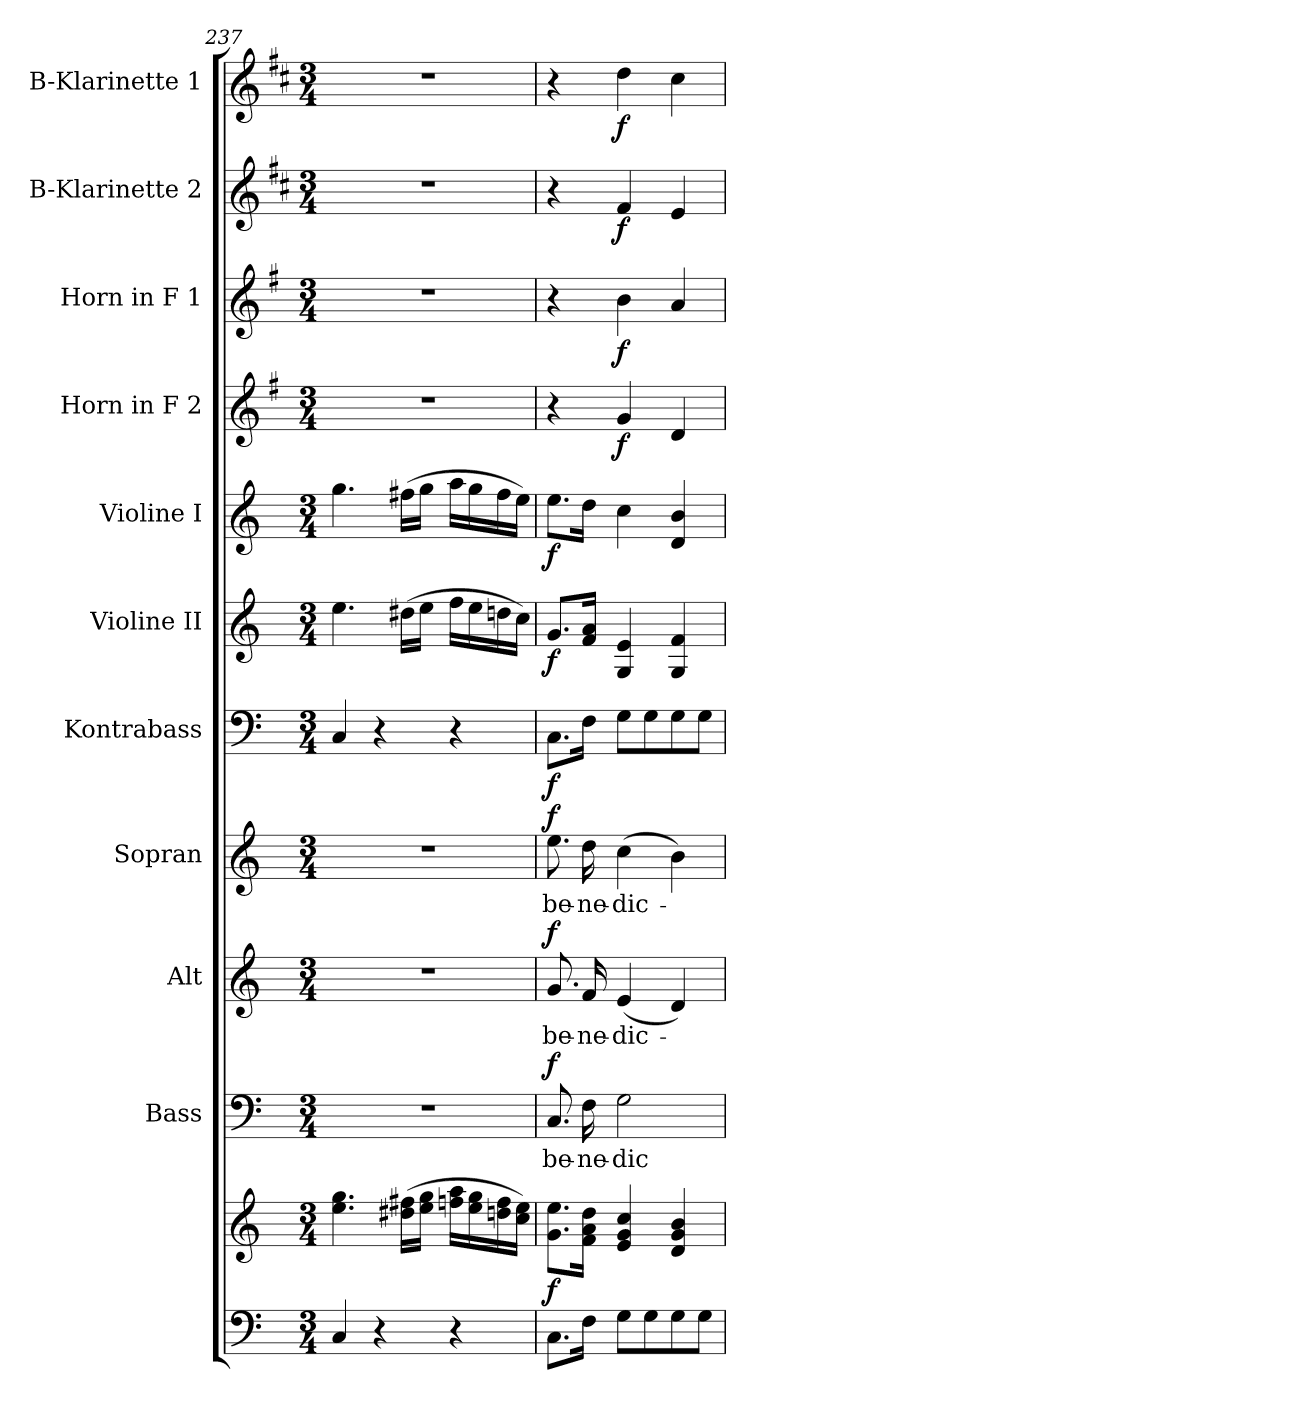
**kern	**kern	**dynam	**kern	**text	**dynam	**kern	**text	**dynam	**kern	**text	**dynam	**kern	**dynam	**kern	**dynam	**kern	**dynam	**kern	**dynam	**kern	**dynam	**kern	**dynam	**kern	**dynam
*part11	*part11	*part11	*part10	*part10	*part10	*part9	*part9	*part9	*part8	*part8	*part8	*part7	*part7	*part6	*part6	*part5	*part5	*part4	*part4	*part3	*part3	*part2	*part2	*part1	*part1
*staff12	*staff11	*staff11/12	*staff10	*staff10	*staff10	*staff9	*staff9	*staff9	*staff8	*staff8	*staff8	*staff7	*staff7	*staff6	*staff6	*staff5	*staff5	*staff4	*staff4	*staff3	*staff3	*staff2	*staff2	*staff1	*staff1
*	*	*	*I"Bass	*	*	*I"Alt	*	*	*I"Sopran	*	*	*I"Kontrabass	*	*I"Violine II	*	*I"Violine I	*	*I"Horn in F 2	*	*I"Horn in F 1	*	*I"B-Klarinette 2	*	*I"B-Klarinette 1	*
*	*	*	*I'B.	*	*	*I'A.	*	*	*I'S.	*	*	*I'Kb.	*	*I'Vl. II	*	*I'Vl. I	*	*	*	*	*	*I'B Kl. 2	*	*I'B Kl. 1	*
*clefF4	*clefG2	*	*clefF4	*	*	*clefG2	*	*	*clefG2	*	*	*clefF4	*	*clefG2	*	*clefG2	*	*clefG2	*	*clefG2	*	*clefG2	*	*clefG2	*
*	*	*	*	*	*	*	*	*	*	*	*	*ITrd7c12	*	*	*	*	*	*ITrd4c7	*	*ITrd4c7	*	*ITrd1c2	*	*ITrd1c2	*
*k[]	*k[]	*	*k[]	*	*	*k[]	*	*	*k[]	*	*	*k[]	*	*k[]	*	*k[]	*	*k[]	*	*k[]	*	*k[]	*	*k[]	*
*C:	*C:	*	*C:	*	*	*C:	*	*	*C:	*	*	*C:	*	*C:	*	*C:	*	*C:	*	*C:	*	*C:	*	*C:	*
*M3/4	*M3/4	*	*M3/4	*	*	*M3/4	*	*	*M3/4	*	*	*M3/4	*	*M3/4	*	*M3/4	*	*M3/4	*	*M3/4	*	*M3/4	*	*M3/4	*
=237	=237	=237	=237	=237	=237	=237	=237	=237	=237	=237	=237	=237	=237	=237	=237	=237	=237	=237	=237	=237	=237	=237	=237	=237	=237
4C/	4.ee\ 4.gg\	.	2.r	.	.	2.r	.	.	2.r	.	.	4CC/	.	4.ee\	.	4.gg\	.	2.r	.	2.r	.	2.r	.	2.r	.
4r	.	.	.	.	.	.	.	.	.	.	.	4r	.	.	.	.	.	.	.	.	.	.	.	.	.
.	(>16dd#X\ 16ff#X\LL	.	.	.	.	.	.	.	.	.	.	.	.	(>16dd#X\LL	.	(>16ff#X\LL	.	.	.	.	.	.	.	.	.
.	16ee\ 16gg\JJ	.	.	.	.	.	.	.	.	.	.	.	.	16ee\JJ	.	16gg\JJ	.	.	.	.	.	.	.	.	.
4r	16ffn\ 16aa\LL	.	.	.	.	.	.	.	.	.	.	4r	.	16ff\LL	.	16aa\LL	.	.	.	.	.	.	.	.	.
.	16ee\ 16gg\	.	.	.	.	.	.	.	.	.	.	.	.	16ee\	.	16gg\	.	.	.	.	.	.	.	.	.
.	16ddn\ 16ff\	.	.	.	.	.	.	.	.	.	.	.	.	16ddn\	.	16ff#\	.	.	.	.	.	.	.	.	.
.	16cc\ 16ee\JJ)	.	.	.	.	.	.	.	.	.	.	.	.	16cc\JJ)	.	16ee\JJ)	.	.	.	.	.	.	.	.	.
=238	=238	=238	=238	=238	=238	=238	=238	=238	=238	=238	=238	=238	=238	=238	=238	=238	=238	=238	=238	=238	=238	=238	=238	=238	=238
!	!	!LO:DY:b	!	!LO:LY:b	!LO:DY:a	!	!LO:LY:b	!LO:DY:a	!	!LO:LY:b	!LO:DY:a	!	!LO:DY:b	!	!LO:DY:b	!	!LO:DY:b	!	!	!	!	!	!	!	!
8.C\L	8.g\ 8.ee\L	f	8.C/	be-	f	8.g/	be-	f	8.ee\	be-	f	8.CC\L	f	8.g/L	f	8.ee\L	f	4r	.	4r	.	4r	.	4r	.
!	!	!	!	!LO:LY:b	!	!	!LO:LY:b	!	!	!LO:LY:b	!	!	!	!	!	!	!	!	!	!	!	!	!	!	!
16F\Jk	16f\ 16a\ 16dd\Jk	.	16F\	-ne-	.	16f/	-ne-	.	16dd\	-ne-	.	16FF\Jk	.	16f/ 16a/Jk	.	16dd\Jk	.	.	.	.	.	.	.	.	.
!	!	!	!	!LO:LY:b	!	!	!LO:LY:b	!	!	!LO:LY:b	!	!	!	!	!	!	!	!	!LO:DY:b	!	!LO:DY:b	!	!LO:DY:b	!	!LO:DY:b
8G\L	4e/ 4g/ 4cc/	.	2G\	-dic-	.	(<4e/	-dic-	.	(>4cc\	-dic-	.	8GG\L	.	4G/ 4e/	.	4cc\	.	4c/	f	4e\	f	4e/	f	4cc\	f
8G\	.	.	.	.	.	.	.	.	.	.	.	8GG\	.	.	.	.	.	.	.	.	.	.	.	.	.
8G\	4d/ 4g/ 4b/	.	.	.	.	4d/)	.	.	4b\)	.	.	8GG\	.	4G/ 4f/	.	4d/ 4b/	.	4G/	.	4d/	.	4d/	.	4b\	.
8G\J	.	.	.	.	.	.	.	.	.	.	.	8GG\J	.	.	.	.	.	.	.	.	.	.	.	.	.
=	=	=	=	=	=	=	=	=	=	=	=	=	=	=	=	=	=	=	=	=	=	=	=	=	=
*-	*-	*-	*-	*-	*-	*-	*-	*-	*-	*-	*-	*-	*-	*-	*-	*-	*-	*-	*-	*-	*-	*-	*-	*-	*-
